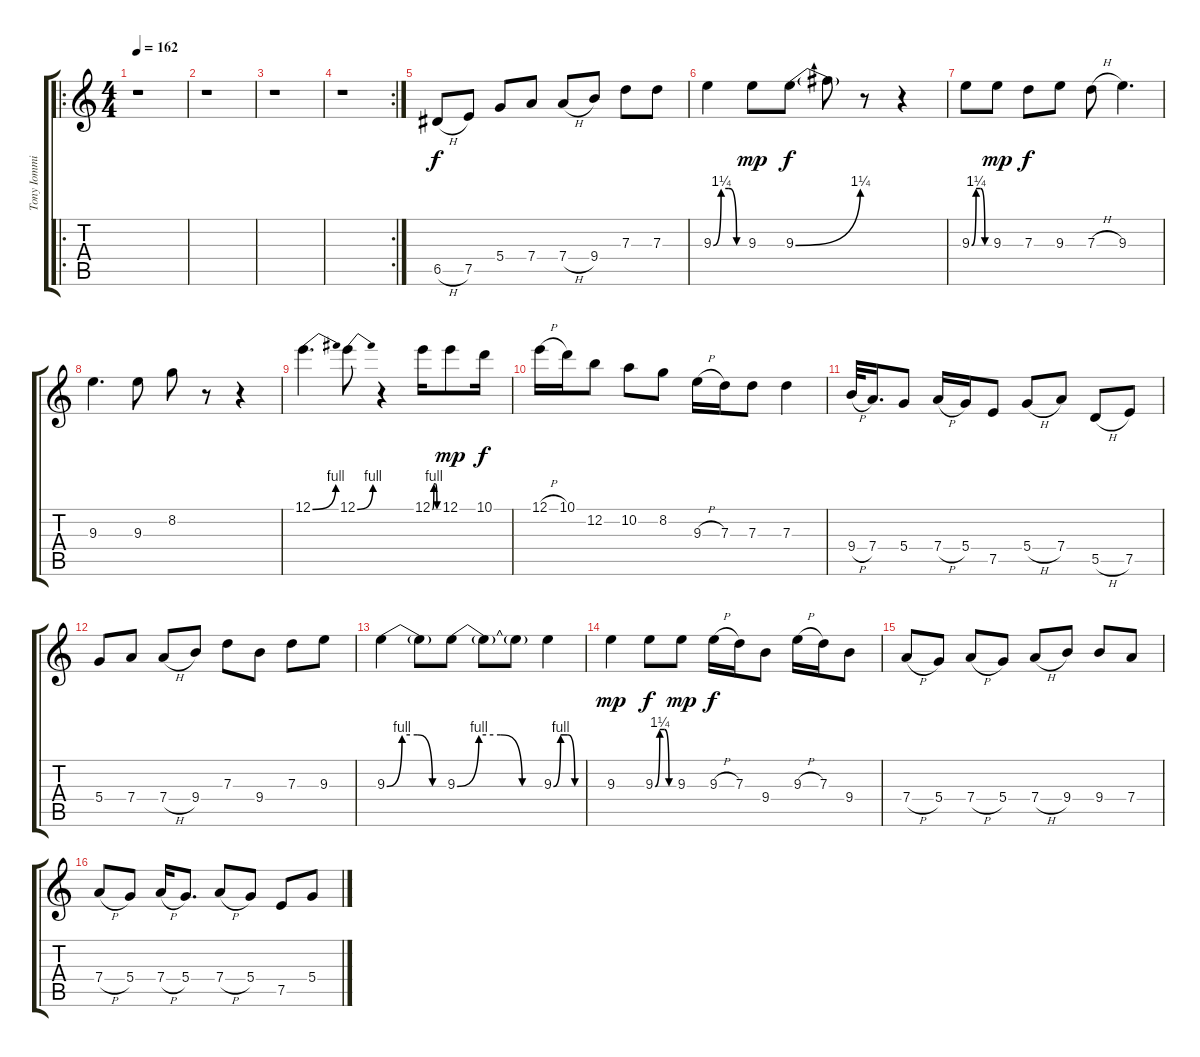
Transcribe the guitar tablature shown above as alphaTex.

\track ("Tony Iommi Solo Dubs" "Tony Iommi") {instrument overdrivenguitar}
\staff {score tabs}
\tuning (E4 B3 G3 D3 A2 E2) {hide}
\ro
\ts (4 4)
\tempo 162
\clef g2
\ks c
r.1{dy f} |
r.1 |
r.1 |
\rc 2
r.1 |
6.5{h}.8 7.5.8 5.4.8 7.4.8 7.4{h}.8 9.4.8 7.3.8 7.3.8 |
9.3{be (custom 0 0 15 5 30 5 45 0 60 0)}.4 9.3.8{dy mp} 9.3{be (bend 0 0 60 5)}.8{dy f} 9.3{t}.8 r.8 r.4 |
9.3{be (custom 0 0 15 5 30 5 45 0 60 0)}.8 9.3.8{dy mp} 7.3.8{dy f} 9.3.8 7.3{h}.8 9.3.4{d} |
9.3.4{d} 9.3.8 8.2.8 r.8 r.4 |
12.1{be (bend 0 0 60 4)}.4{d} 12.1{be (bend 0 0 60 4)}.8 r.4 12.1{be (custom 0 0 15 4 30 4 45 0 60 0)}.16 12.1.8{dy mp} 10.1.16{dy f} |
12.1{h}.16 10.1.16 12.2.8 10.2.8 8.2.8 9.3{h}.16 7.3.16 7.3.8 7.3.4 |
9.4{h}.32 7.4.16{d} 5.4.8 7.4{h}.16 5.4.16 7.5.8 5.4{h}.8 7.4.8 5.5{h}.8 7.5.8 |
5.4.8 7.4.8 7.4{h}.8 9.4.8 7.3.8 9.4.8 7.3.8 9.3.8 |
9.3{be (custom 0 0 15 4 30 4 45 0 60 0)}.4 9.3{t}.8 9.3{be (custom 0 0 15 4 30 4 45 0 60 0)}.8 9.3{t}.8 9.3{t}.8 9.3{be (custom 0 0 15 4 30 4 45 0 60 0)}.4 |
9.3.4{dy mp} 9.3{be (custom 0 0 15 5 30 5 45 0 60 0)}.8{dy f} 9.3.8{dy mp} 9.3{h}.16{dy f} 7.3.16 9.4.8 9.3{h}.16 7.3.16 9.4.8 |
7.4{h}.8 5.4.8 7.4{h}.8 5.4.8 7.4{h}.8 9.4.8 9.4.8 7.4.8 |
7.4{h}.8 5.4.8 7.4{h}.16 5.4.8{d} 7.4{h}.8 5.4.8 7.5.8 5.4.8
